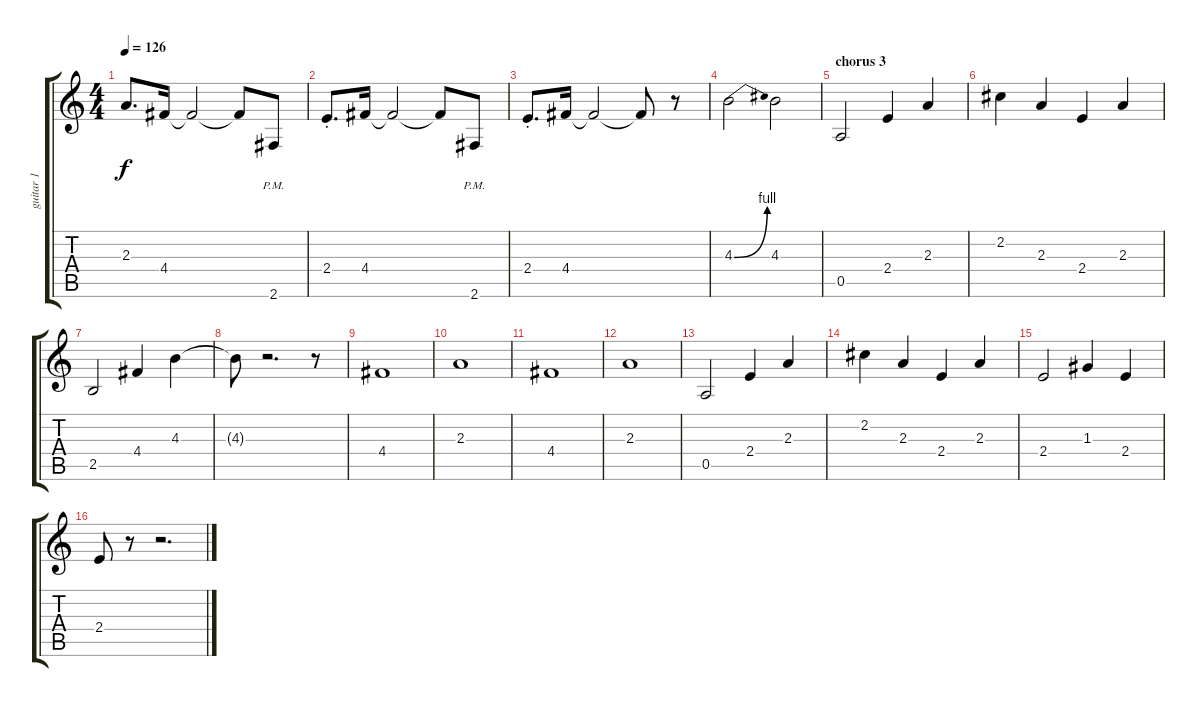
\track ("guitar 1" "guitar 1") {instrument overdrivenguitar}
\staff {score tabs}
\tuning (E4 B3 G3 D3 A2 E2) {hide}
\ts (4 4)
\tempo 126
\clef g2
\ks c
2.3.8{d dy f} 4.4.16 4.4{t}.2 4.4{t}.8 2.6{pm}.8 |
2.4{st}.8{d} 4.4.16 4.4{t}.2 4.4{t}.8 2.6{pm}.8 |
2.4{st}.8{d} 4.4.16 4.4{t}.2 4.4{t}.8 r.8 |
4.3{be (bend 0 0 60 4)}.2 4.3.2 |
\section ("" "chorus 3")
0.5.2{volume 7} 2.4.4 2.3.4 |
2.2.4 2.3.4 2.4.4 2.3.4 |
2.5.2 4.4.4 4.3.4 |
4.3{t}.8 r.2{d} r.8 |
4.4.1 |
2.3.1 |
4.4.1 |
2.3.1 |
0.5.2 2.4.4 2.3.4 |
2.2.4 2.3.4 2.4.4 2.3.4 |
2.4.2 1.3.4 2.4.4 |
2.4.8 r.8 r.2{d}
